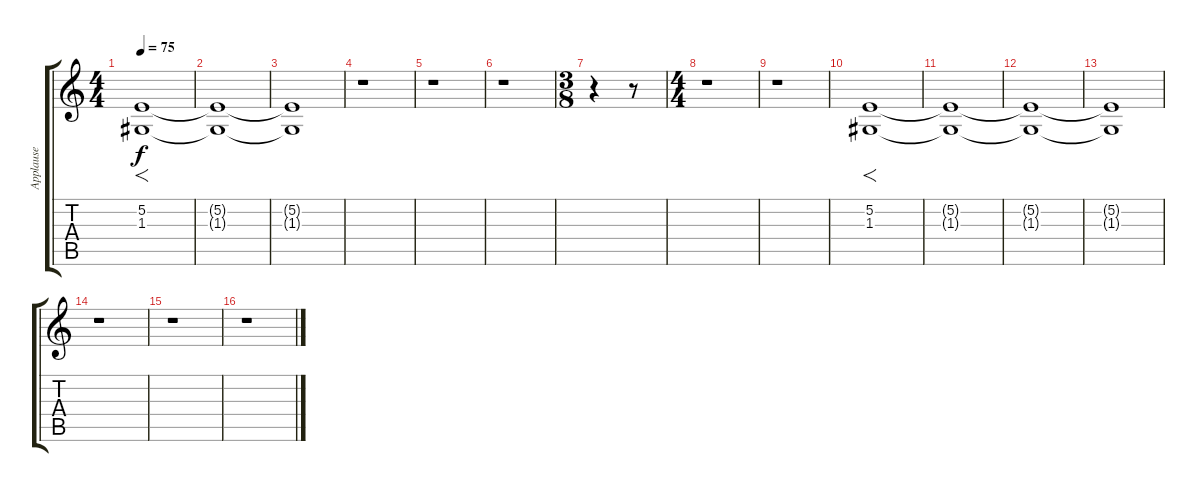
\track ("Applause" "Applause") {instrument applause}
\staff {score tabs}
\tuning (E4 B3 G3 D3 A2 E2) {hide}
\ts (4 4)
\tempo 75
\clef g2
\ks c
(5.2 1.3).1{f dy f instrument applause} |
(5.2{t} 1.3{t}).1{volume 0} |
(5.2{t} 1.3{t}).1 |
r.1 |
r.1 |
r.1 |
\ts (3 8)
r.4 r.8 |
\ts (4 4)
r.1 |
r.1 |
(5.2 1.3).1{f volume 13} |
(5.2{t} 1.3{t}).1{volume 0} |
(5.2{t} 1.3{t}).1 |
(5.2{t} 1.3{t}).1 |
r.1 |
r.1 |
r.1
